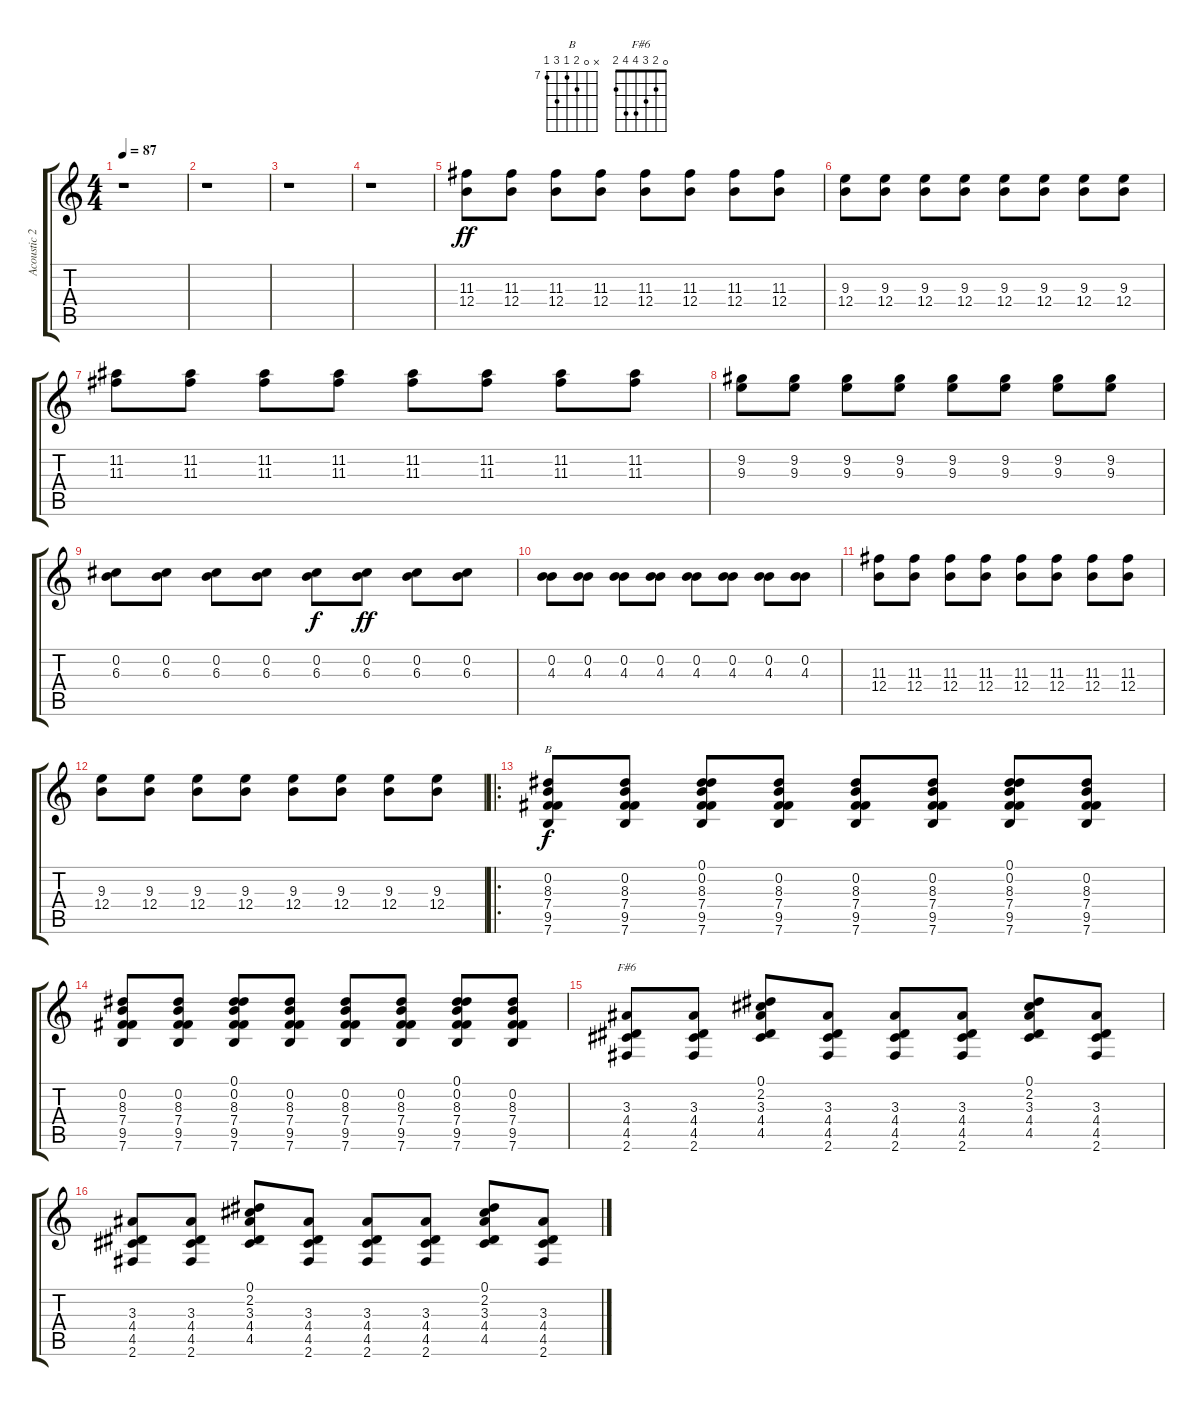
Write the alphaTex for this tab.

\track ("Acoustic 2" "Acoustic 2") {instrument acousticguitarnylon}
\staff {score tabs}
\tuning (Eb4 B3 G3 B2 A2 E2) {hide}
\chord ("B" x 0 8 7 9 7) {firstfret 7}
\chord ("F#6" 0 2 3 4 4 2)
\ts (4 4)
\tempo 87
\clef g2
\ks c
r.1{dy ff instrument acousticguitarnylon} |
r.1 |
r.1 |
r.1 |
(11.3 12.4).8{instrument overdrivenguitar} (11.3 12.4).8 (11.3 12.4).8 (11.3 12.4).8 (11.3 12.4).8 (11.3 12.4).8 (11.3 12.4).8 (11.3 12.4).8 |
(9.3 12.4).8 (9.3 12.4).8 (9.3 12.4).8 (9.3 12.4).8 (9.3 12.4).8 (9.3 12.4).8 (9.3 12.4).8 (9.3 12.4).8 |
(11.2 11.3).8 (11.2 11.3).8 (11.2 11.3).8 (11.2 11.3).8 (11.2 11.3).8 (11.2 11.3).8 (11.2 11.3).8 (11.2 11.3).8 |
(9.2 9.3).8 (9.2 9.3).8 (9.2 9.3).8 (9.2 9.3).8 (9.2 9.3).8 (9.2 9.3).8 (9.2 9.3).8 (9.2 9.3).8 |
(0.2 6.3).8 (0.2 6.3).8 (0.2 6.3).8 (0.2 6.3).8 (0.2 6.3).8{dy f} (0.2 6.3).8{dy ff} (0.2 6.3).8 (0.2 6.3).8 |
(0.2 4.3).8 (0.2 4.3).8 (0.2 4.3).8 (0.2 4.3).8 (0.2 4.3).8 (0.2 4.3).8 (0.2 4.3).8 (0.2 4.3).8 |
(11.3 12.4).8 (11.3 12.4).8 (11.3 12.4).8 (11.3 12.4).8 (11.3 12.4).8 (11.3 12.4).8 (11.3 12.4).8 (11.3 12.4).8 |
(9.3 12.4).8 (9.3 12.4).8 (9.3 12.4).8 (9.3 12.4).8 (9.3 12.4).8 (9.3 12.4).8 (9.3 12.4).8 (9.3 12.4).8 |
\ro
(0.2 8.3 7.4 9.5 7.6).8{ch "B" dy f instrument acousticguitarnylon} (0.2 8.3 7.4 9.5 7.6).8 (0.1 0.2 8.3 7.4 9.5 7.6).8 (0.2 8.3 7.4 9.5 7.6).8 (0.2 8.3 7.4 9.5 7.6).8 (0.2 8.3 7.4 9.5 7.6).8 (0.1 0.2 8.3 7.4 9.5 7.6).8 (0.2 8.3 7.4 9.5 7.6).8 |
(0.2 8.3 7.4 9.5 7.6).8 (0.2 8.3 7.4 9.5 7.6).8 (0.1 0.2 8.3 7.4 9.5 7.6).8 (0.2 8.3 7.4 9.5 7.6).8 (0.2 8.3 7.4 9.5 7.6).8 (0.2 8.3 7.4 9.5 7.6).8 (0.1 0.2 8.3 7.4 9.5 7.6).8 (0.2 8.3 7.4 9.5 7.6).8 |
(3.3 4.4 4.5 2.6).8{ch "F#6"} (3.3 4.4 4.5 2.6).8 (0.1 2.2 3.3 4.4 4.5).8 (3.3 4.4 4.5 2.6).8 (3.3 4.4 4.5 2.6).8 (3.3 4.4 4.5 2.6).8 (0.1 2.2 3.3 4.4 4.5).8 (3.3 4.4 4.5 2.6).8 |
(3.3 4.4 4.5 2.6).8 (3.3 4.4 4.5 2.6).8 (0.1 2.2 3.3 4.4 4.5).8 (3.3 4.4 4.5 2.6).8 (3.3 4.4 4.5 2.6).8 (3.3 4.4 4.5 2.6).8 (0.1 2.2 3.3 4.4 4.5).8 (3.3 4.4 4.5 2.6).8
